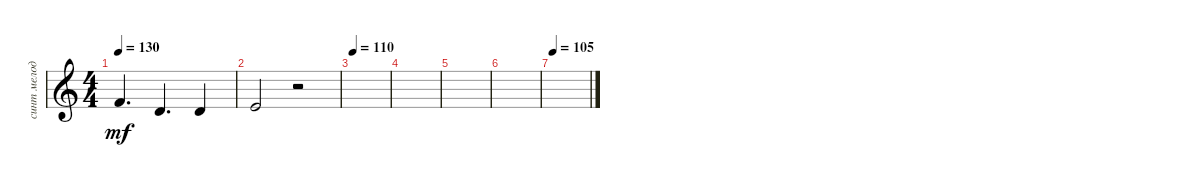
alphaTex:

\track ("синт мелодия" "синт мелод") {instrument celesta}
\staff {score}
\tuning (E4 B3 G3 D3 A2 E2) {hide}
\ts (4 4)
\tempo 130
\clef g2
\ks c
1.1.4{d dy mf} 3.2.4{d} 3.2.4 |
0.1.2 r.2 |
\tempo 120
\tempo 110
|
|
|
|
\tempo 120
\tempo 105
